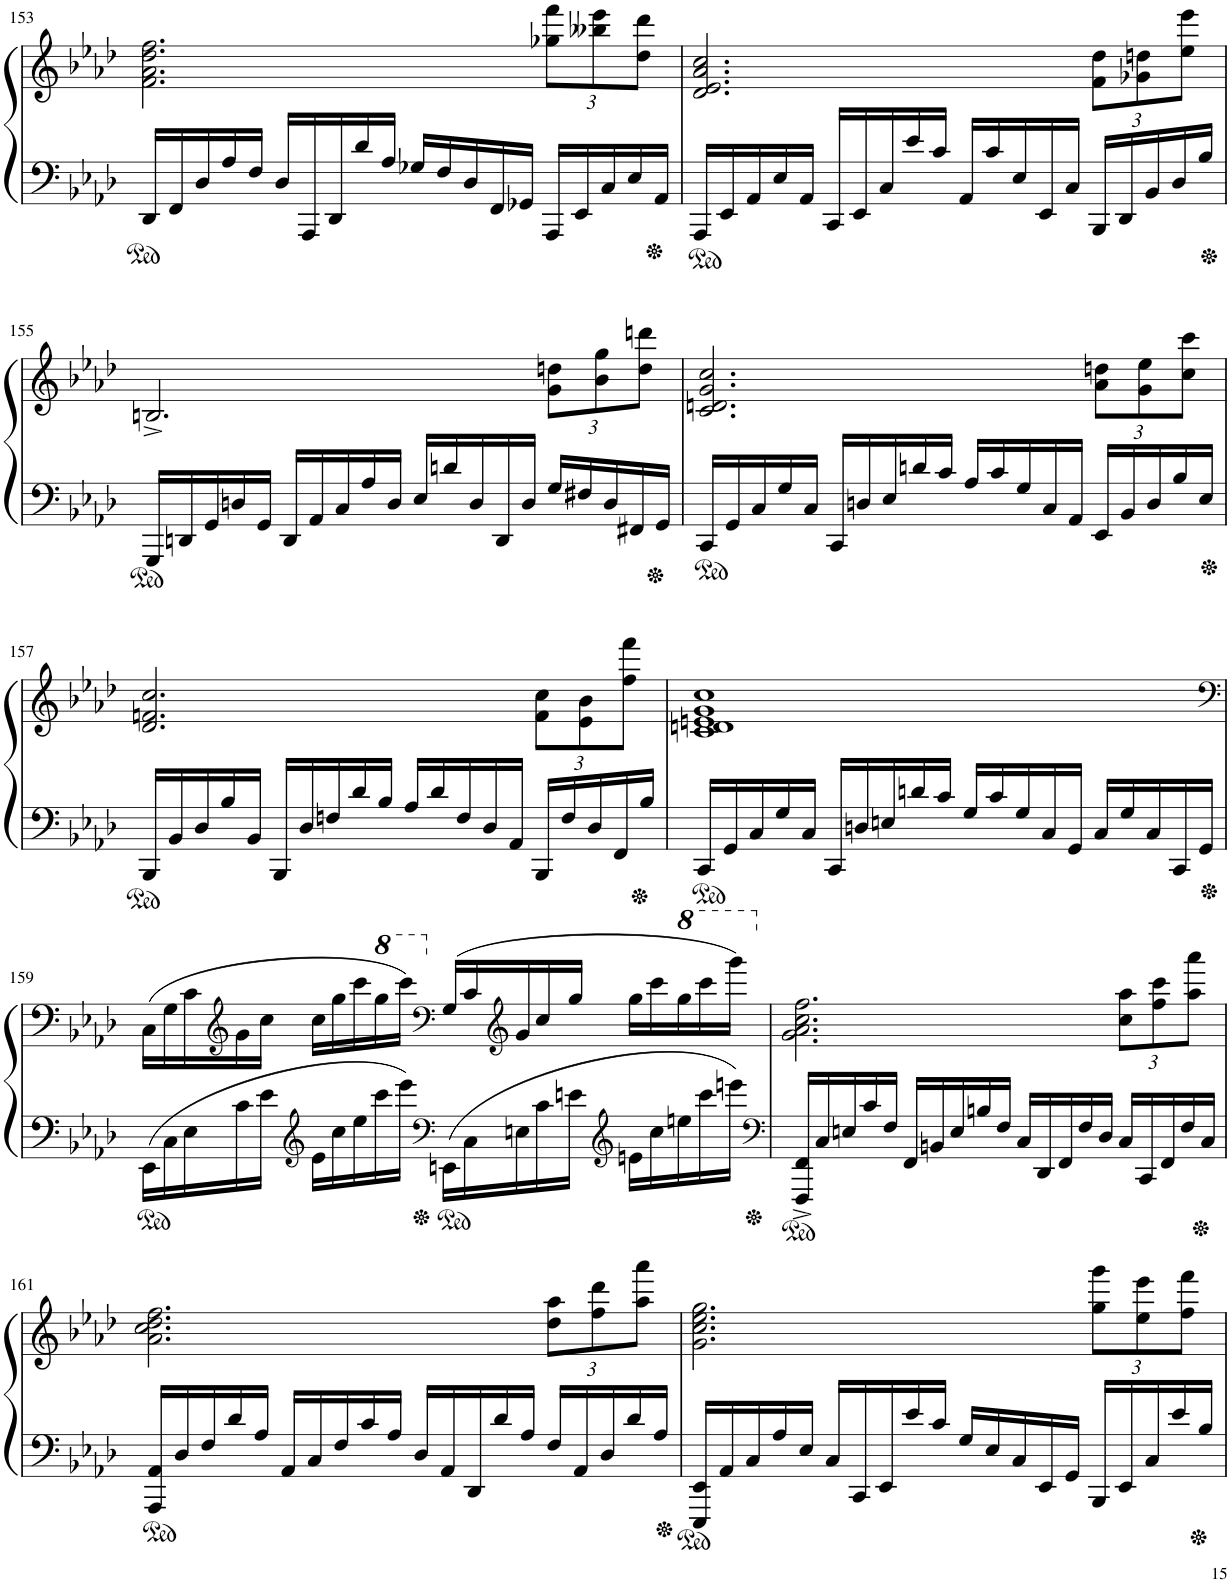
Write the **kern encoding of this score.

**kern	**kern
*part1	*part1
*staff2	*staff1
*I"Piano	*
*I'Pno.	*
!!LO:PB:g=z
*clefF4	*clefG2
*k[b-e-a-d-]	*k[b-e-a-d-]
*M4/4	*M4/4
*Xbrackettup	*
=153	=153
20DD-/LL	2.f\ 2.a-\ 2.dd-\ 2.ff\
20FF/	.
20D-/	.
20A-/	.
20F/JJ	.
20D-/LL	.
20AAA-/	.
20DD-/	.
20d-/	.
20A-/JJ	.
20G-X/LL	.
20F/	.
20D-/	.
20FF/	.
20GG-X/JJ	.
*	*Xbrackettup
20AAA-/LL	12gg-X\ 12fff\L
20EE-/	.
.	12bb--X\ 12eee-\
20C/	.
20E-/	.
.	12dd-\ 12ddd-\J
20AA-/JJ	.
=154	=154
20AAA-/LL	2.d-/ 2.e-/ 2.a-/ 2.cc/
20EE-/	.
20AA-/	.
20E-/	.
20AA-/JJ	.
20CC/LL	.
20EE-/	.
20C/	.
20e-/	.
20c/JJ	.
20AA-/LL	.
20c/	.
20E-/	.
20EE-/	.
20C/JJ	.
20BBB-/LL	12f\ 12dd-\L
20DD-/	.
.	12g-X\ 12ddn\
20BB-/	.
20D-/	.
.	12ee-\ 12eee-\J
20B-/JJ	.
!!LO:LB:g=z
=155	=155
20GGG/LL	2.Bn^/
20DDn/	.
20GG/	.
20Dn/	.
20GG/JJ	.
20DD/LL	.
20AA-/	.
20C/	.
20A-/	.
20D/JJ	.
20E-/LL	.
20dn/	.
20D/	.
20DD/	.
20D/JJ	.
20G/LL	12g\ 12ddn\L
20F#X/	.
.	12b-\ 12gg\
20D/	.
20FF#X/	.
.	12dd\ 12dddn\J
20GG/JJ	.
=156	=156
20CC/LL	2.c/ 2.dn/ 2.g/ 2.cc/
20GG/	.
20C/	.
20G/	.
20C/JJ	.
20CC/LL	.
20Dn/	.
20E-/	.
20dn/	.
20c/JJ	.
20A-/LL	.
20c/	.
20G/	.
20C/	.
20AA-/JJ	.
20EE-/LL	12a-\ 12ddn\L
20BB-/	.
.	12g\ 12ee-\
20D/	.
20B-/	.
.	12cc\ 12ccc\J
20E-/JJ	.
!!LO:LB:g=z
=157	=157
20BBB-/LL	2.d-/ 2.fn/ 2.cc/
20BB-/	.
20D-/	.
20B-/	.
20BB-/JJ	.
20BBB-/LL	.
20D-/	.
20Fn/	.
20d-/	.
20B-/JJ	.
20A-/LL	.
20d-/	.
20F/	.
20D-/	.
20AA-/JJ	.
20BBB-/LL	12f\ 12cc\L
20F/	.
.	12e-\ 12b-\
20D-/	.
20FF/	.
.	12ff\ 12fff\J
20B-/JJ	.
=158	=158
20CC/LL	1c 1dn 1en 1g 1cc
20GG/	.
20C/	.
20G/	.
20C/JJ	.
20CC/LL	.
20Dn/	.
20En/	.
20dn/	.
20c/JJ	.
20G/LL	.
20c/	.
20G/	.
20C/	.
20GG/JJ	.
20C/LL	.
20G/	.
20C/	.
20CC/	.
20GG/JJ	.
!!LO:LB:g=z
=159	=159
*	*clefF4
*brackettup	*
20EE-\LL	(20C\LL
20C\	20G\
20E-\	20c\
*	*clefG2
20c\	20g\
20e-\JJ	20cc\JJ
*clefG2	*
*Xbrackettup	*
20e-\LL	20cc\LL
20cc\	20gg\
20ee-\	20ccc\
*	*8va
20ccc\	20ggg\
20eee-\JJ	20cccc\JJ)
*clefF4	*clefF4
*	*X8va
20EEn\LL	(20G/LL
20C\	20c/
*	*clefG2
20En\	20g/
20c\	20cc/
20en\JJ	20gg/JJ
*clefG2	*
20en\LL	20gg\LL
20cc\	20ccc\
*	*8va
20een\	20ggg\
20ccc\	20cccc\
20eeen\JJ	20gggg\JJ)
=160	=160
*clefF4	*
*	*X8va
20FFF/^ 20FF/^LL	2.g\ 2.a-\ 2.cc\ 2.ff\
20C/	.
20En/	.
20c/	.
20F/JJ	.
20FF/LL	.
20BBn/	.
20E/	.
20Bn/	.
20F/JJ	.
20C/LL	.
20DD-/	.
20FF/	.
20F/	.
20D-/JJ	.
20C/LL	12cc\ 12aa-\L
20CC/	.
.	12ff\ 12ccc\
20FF/	.
20F/	.
.	12aa-\ 12aaa-\J
20C/JJ	.
!!LO:LB:g=z
=161	=161
20AAA-/ 20AA-/LL	2.a-\ 2.cc\ 2.dd-\ 2.ff\
20D-/	.
20F/	.
20d-/	.
20A-/JJ	.
20AA-/LL	.
20C/	.
20F/	.
20c/	.
20A-/JJ	.
20D-/LL	.
20AA-/	.
20DD-/	.
20d-/	.
20A-/JJ	.
20F/LL	12dd-\ 12aa-\L
20AA-/	.
.	12ff\ 12ddd-\
20D-/	.
20d-/	.
.	12aa-\ 12aaa-\J
20A-/JJ	.
=162	=162
20EEE-/ 20EE-/LL	2.g\ 2.cc\ 2.ee-\ 2.gg\
20AA-/	.
20C/	.
20A-/	.
20E-/JJ	.
20C/LL	.
20CC/	.
20EE-/	.
20e-/	.
20c/JJ	.
20G/LL	.
20E-/	.
20C/	.
20EE-/	.
20GG/JJ	.
20BBB-/LL	12gg\ 12ggg\L
20EE-/	.
.	12ee-\ 12eee-\
20C/	.
20e-/	.
.	12ff\ 12fff\J
20B-/JJ	.
=	=
*-	*-
